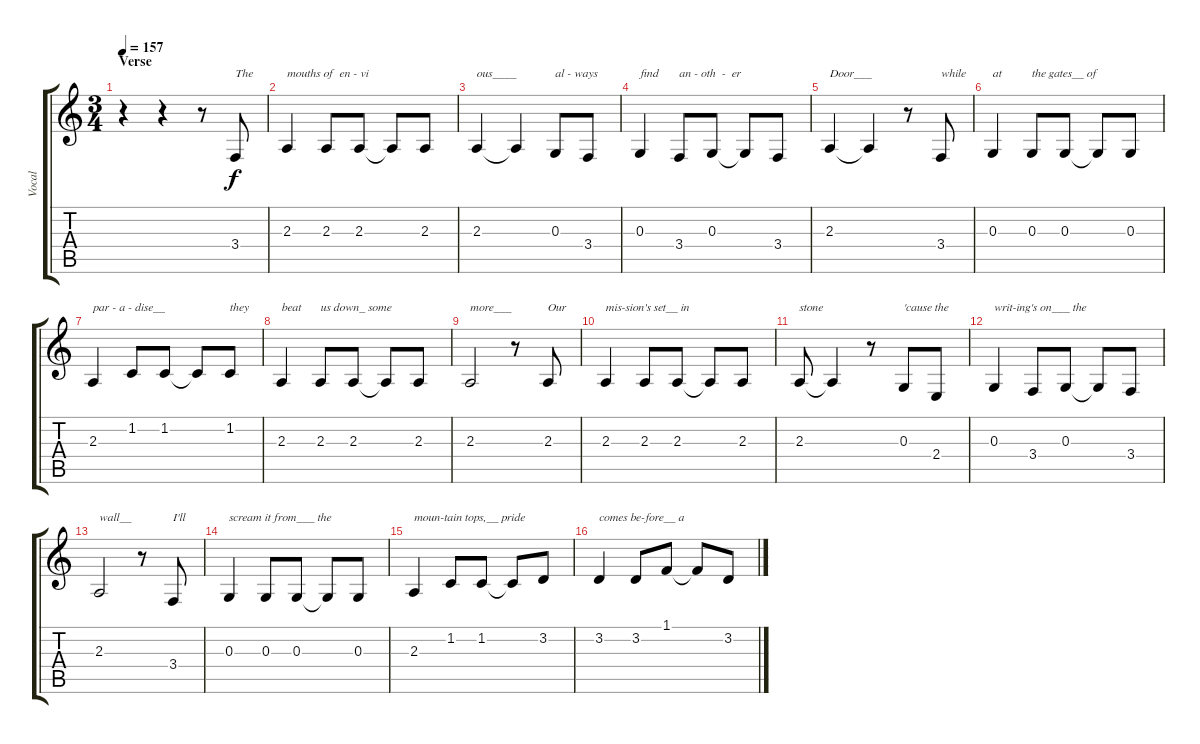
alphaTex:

\track ("Vocal" "Vocal") {instrument harmonica}
\staff {score tabs}
\tuning (E4 B3 G3 D3 A2 E2) {hide}
\ts (3 4)
\section ("" "Verse")
\tempo 157
\clef g2
\ks c
r.4{dy f} r.4 r.8 3.4.8{txt "The"} |
2.3.4{txt "mouths of  en - vi"} 2.3.8 2.3.8 2.3{t}.8 2.3.8 |
2.3.4{txt "ous____"} 2.3{t}.4 0.3.8{txt "al - ways"} 3.4.8 |
0.3.4{txt "find"} 3.4.8{txt "an - oth  -  er"} 0.3.8 0.3{t}.8 3.4.8 |
2.3.4{txt "Door___"} 2.3{t}.4 r.8 3.4.8{txt "while "} |
0.3.4{txt "at"} 0.3.8{txt "the gates__ of"} 0.3.8 0.3{t}.8 0.3.8 |
2.3.4{txt "par - a - dise__"} 1.2.8 1.2.8 1.2{t}.8 1.2.8{txt "they"} |
2.3.4{txt "beat"} 2.3.8{txt "us down_ some"} 2.3.8 2.3{t}.8 2.3.8 |
2.3.2{txt "more___"} r.8 2.3.8{txt "Our"} |
2.3.4{txt "mis-sion's set__ in"} 2.3.8 2.3.8 2.3{t}.8 2.3.8 |
2.3.8{txt "stone"} 2.3{t}.4 r.8 0.3.8{txt "'cause the"} 2.4.8 |
0.3.4{txt "writ-ing's on___ the"} 3.4.8 0.3.8 0.3{t}.8 3.4.8 |
2.3.2{txt "wall__"} r.8 3.4.8{txt "I'll"} |
0.3.4{txt "scream it from___ the"} 0.3.8 0.3.8 0.3{t}.8 0.3.8 |
2.3.4{txt "moun-tain tops,__ pride"} 1.2.8 1.2.8 1.2{t}.8 3.2.8 |
3.2.4{txt "comes be-fore__ a "} 3.2.8 1.1.8 1.1{t}.8 3.2.8
